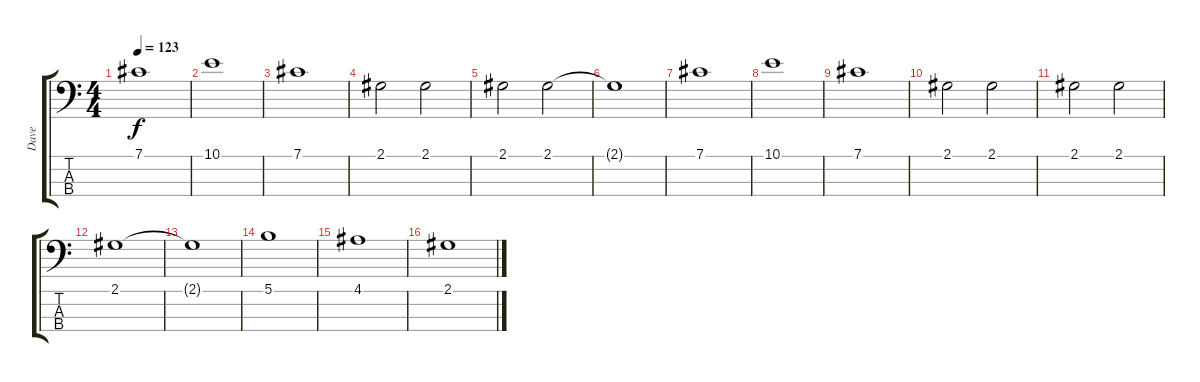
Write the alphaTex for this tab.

\track ("Dave" "Dave") {instrument electricbassfinger}
\staff {score tabs}
\tuning (Gb2 Db2 Ab1 Eb1) {hide}
\ts (4 4)
\tempo 123
\clef f4
\ks c
7.1.1{dy f instrument electricbassfinger} |
10.1.1 |
7.1.1 |
2.1.2 2.1.2 |
2.1.2 2.1.2 |
2.1{t}.1 |
7.1.1 |
10.1.1 |
7.1.1 |
2.1.2 2.1.2 |
2.1.2 2.1.2 |
2.1.1 |
2.1{t}.1 |
5.1.1 |
4.1.1 |
2.1.1
